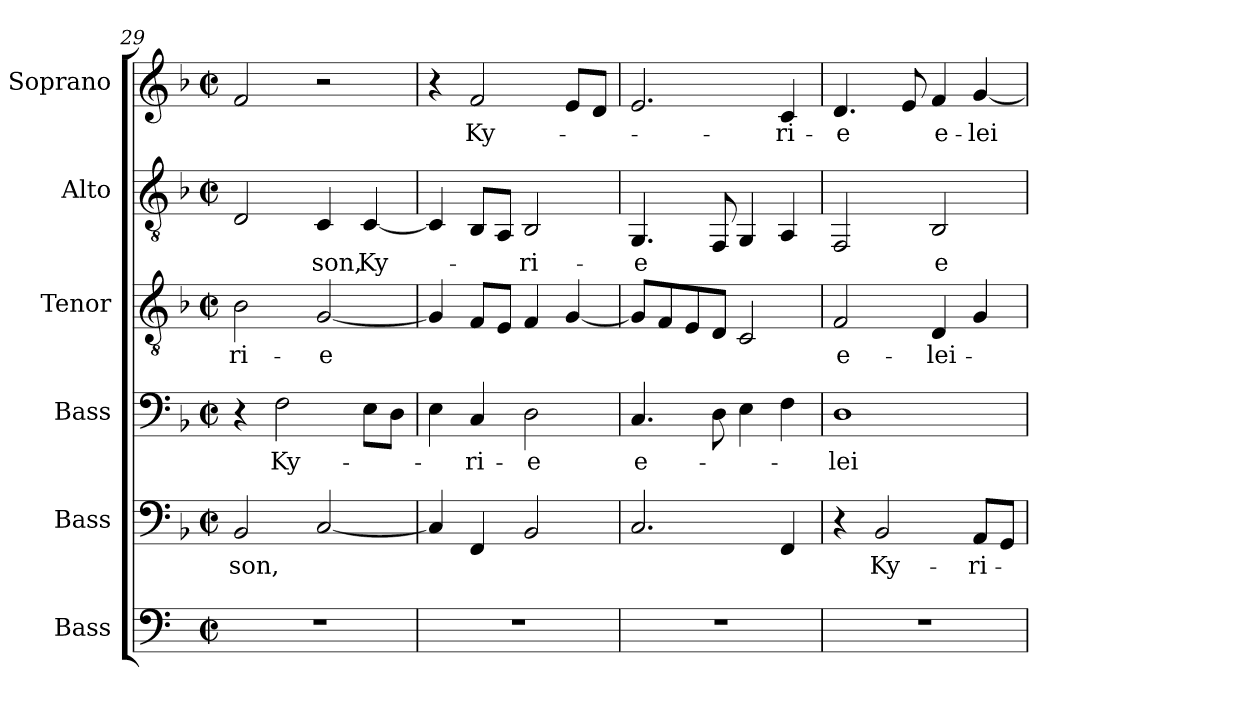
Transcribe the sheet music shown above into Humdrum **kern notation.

**kern	**kern	**text	**kern	**text	**kern	**text	**kern	**text	**kern	**text
*part6	*part5	*part5	*part4	*part4	*part3	*part3	*part2	*part2	*part1	*part1
*staff6	*staff5	*staff5	*staff4	*staff4	*staff3	*staff3	*staff2	*staff2	*staff1	*staff1
*I"Bass	*I"Bass	*	*I"Bass	*	*I"Tenor	*	*I"Alto	*	*I"Soprano	*
*I'B.	*I'B.	*	*I'B.	*	*I'T.	*	*I'A.	*	*I'S.	*
*clefF4	*clefF4	*	*clefF4	*	*clefGv2	*	*clefGv2	*	*clefG2	*
*	*	*	*	*	*ITrd7c12	*	*	*	*	*
*k[]	*k[b-]	*	*k[b-]	*	*k[b-]	*	*k[b-]	*	*k[b-]	*
*C:	*F:	*	*F:	*	*F:	*	*F:	*	*F:	*
*M2/2	*M2/2	*	*M2/2	*	*M2/2	*	*M2/2	*	*M2/2	*
*met(c|)	*met(c|)	*	*met(c|)	*	*met(c|)	*	*met(c|)	*	*met(c|)	*
=29	=29	=29	=29	=29	=29	=29	=29	=29	=29	=29
!	!	!LO:LY:b:color=#000000	!	!	!	!	!	!	!	!
!	!	!	!	!	!	!LO:LY:b:color=#000000	!	!	!	!
1r	2BB-i/	-son,	4r	.	2BB-i\	-ri-	2Di/	.	2fi/	.
!	!	!	!	!LO:LY:b:color=#000000	!	!	!	!	!	!
.	.	.	2Fi\	Ky-	.	.	.	.	.	.
!	!	!	!	!	!	!LO:LY:b:color=#000000	!	!	!	!
!	!	!	!	!	!	!	!	!LO:LY:b:color=#000000	!	!
.	[2Ci/	.	.	.	[2GGi/	-e	4Ci/	-son,	2r	.
!	!	!	!	!	!	!	!	!LO:LY:b:color=#000000	!	!
.	.	.	8Ei\L	.	.	.	[4Ci/	Ky-	.	.
.	.	.	8Di\J	.	.	.	.	.	.	.
=30	=30	=30	=30	=30	=30	=30	=30	=30	=30	=30
1r	4Ci/]	.	4Ei\	.	4GGi/]	.	4Ci/]	.	4r	.
!	!	!	!	!LO:LY:b:color=#000000	!	!	!	!	!	!
!	!	!	!	!	!	!	!	!	!	!LO:LY:b:color=#000000
.	4FFi/	.	4Ci/	-ri-	8FFi/L	.	8BB-i/L	.	2fi/	Ky-
.	.	.	.	.	8EEi/J	.	8AAi/J	.	.	.
!	!	!	!	!LO:LY:b:color=#000000	!	!	!	!	!	!
!	!	!	!	!	!	!	!	!LO:LY:b:color=#000000	!	!
.	2BB-i/	.	2Di\	-e	4FFi/	.	2BB-i/	-ri-	.	.
.	.	.	.	.	[4GGi/	.	.	.	8ei/L	.
.	.	.	.	.	.	.	.	.	8di/J	.
=31	=31	=31	=31	=31	=31	=31	=31	=31	=31	=31
!	!	!	!	!LO:LY:b:color=#000000	!	!	!	!	!	!
!	!	!	!	!	!	!	!	!LO:LY:b:color=#000000	!	!
1r	2.Ci/	.	4.Ci/	e-	8GGi/L]	.	4.GGi/	-e	2.ei/	.
.	.	.	.	.	8FFi/	.	.	.	.	.
.	.	.	.	.	8EEi/	.	.	.	.	.
.	.	.	8Di\	.	8DDi/J	.	8FFi/	.	.	.
.	.	.	4Ei\	.	2CCi/	.	4GGi/	.	.	.
!	!	!	!	!	!	!	!	!	!	!LO:LY:b:color=#000000
.	4FFi/	.	4Fi\	.	.	.	4AAi/	.	4ci/	-ri-
!!LO:LB:g=z
=32	=32	=32	=32	=32	=32	=32	=32	=32	=32	=32
!	!	!	!	!LO:LY:b:color=#000000	!	!	!	!	!	!
!	!	!	!	!	!	!LO:LY:b:color=#000000	!	!	!	!
!	!	!	!	!	!	!	!	!	!	!LO:LY:b:color=#000000
1r	4r	.	1Di	-lei-	2FFi/	e-	2FFi/	.	4.di/	-e
!	!	!LO:LY:b:color=#000000	!	!	!	!	!	!	!	!
.	2BB-i/	Ky-	.	.	.	.	.	.	.	.
.	.	.	.	.	.	.	.	.	8ei/	.
!	!	!	!	!	!	!LO:LY:b:color=#000000	!	!	!	!
!	!	!	!	!	!	!	!	!LO:LY:b:color=#000000	!	!
!	!	!	!	!	!	!	!	!	!	!LO:LY:b:color=#000000
.	.	.	.	.	4DDi/	-lei-	2BB-i/	e-	4fi/	e-
!	!	!LO:LY:b:color=#000000	!	!	!	!	!	!	!	!
!	!	!	!	!	!	!	!	!	!	!LO:LY:b:color=#000000
.	8AAi/L	-ri-	.	.	4GGi/	.	.	.	[4gi/	-lei-
.	8GGi/J	.	.	.	.	.	.	.	.	.
=	=	=	=	=	=	=	=	=	=	=
*-	*-	*-	*-	*-	*-	*-	*-	*-	*-	*-
